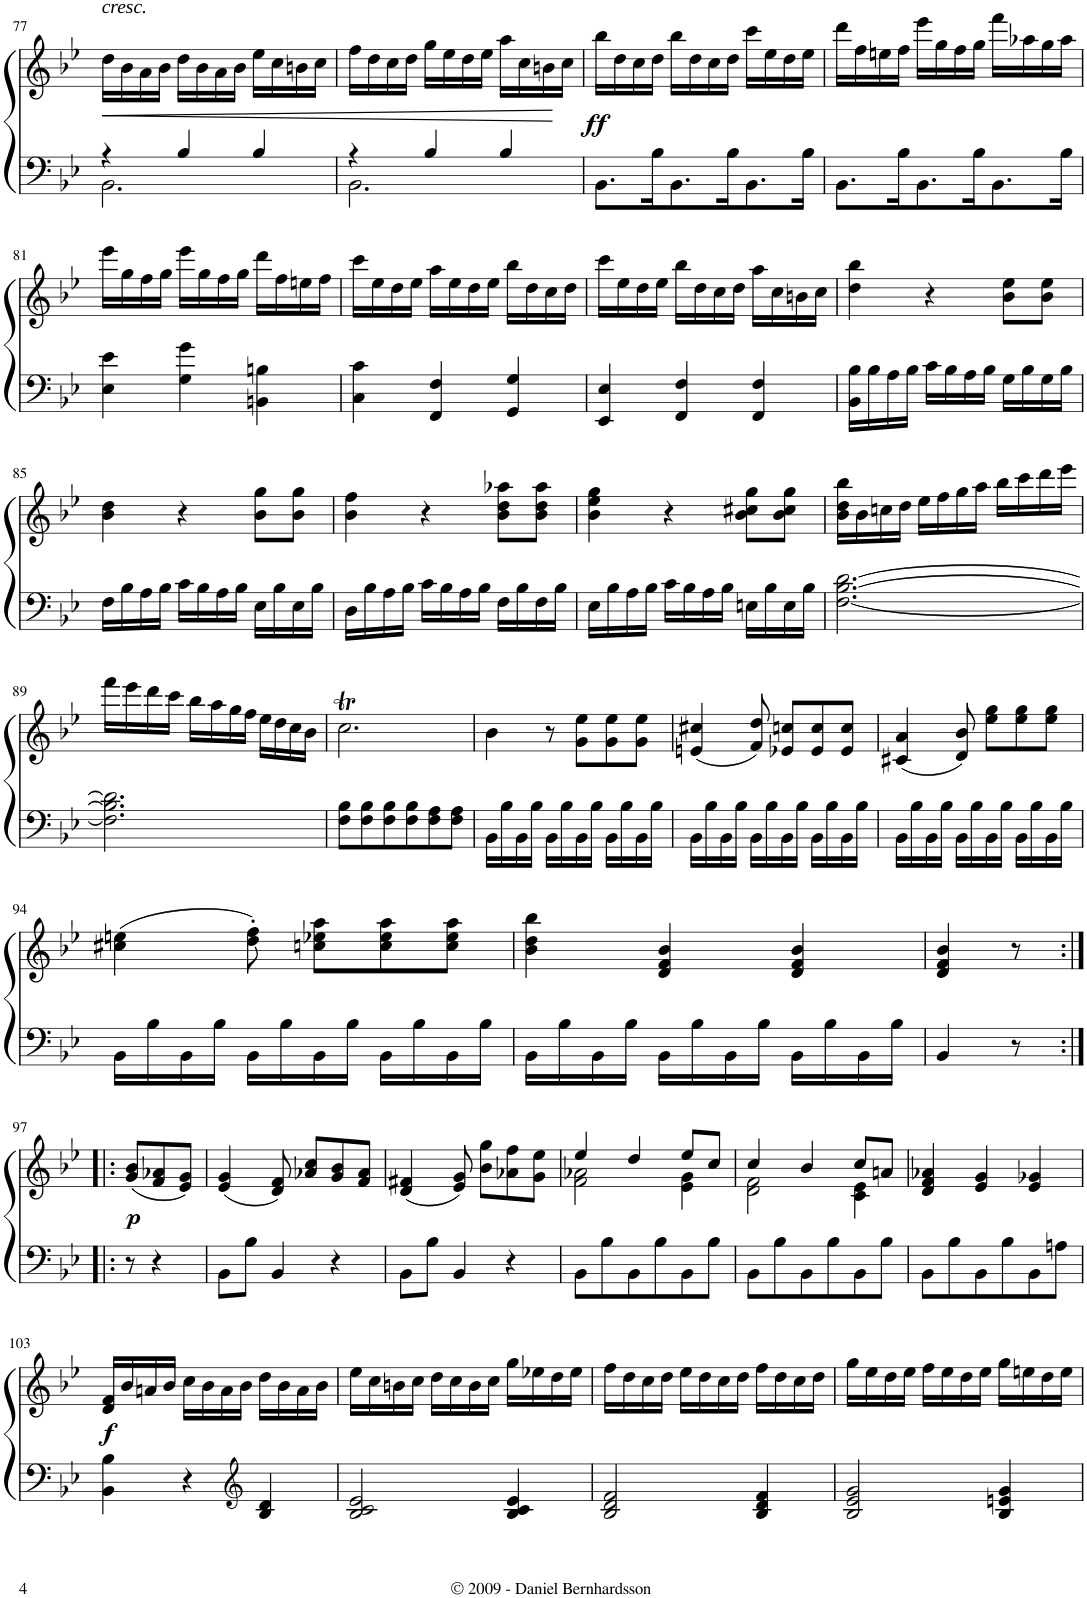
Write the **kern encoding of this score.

**kern	**kern	**dynam
*part1	*part1	*part1
*staff2	*staff1	*staff1/2
*I"Piano	*	*
*I'Pno.	*	*
!!LO:PB:g=z
*clefF4	*clefG2	*
*k[b-e-]	*k[b-e-]	*
*B-:	*B-:	*
*M3/4	*M3/4	*
=77	=77	=77
*^	*	*
!	!	!LO:TX:a:i:t=cresc.	!
!	!	!	!LO:HP:b
4r	2.BB-\	16dd\LL	<
.	.	16b-\	.
.	.	16a\	.
.	.	16b-\JJ	.
4B-/	.	16dd\LL	.
.	.	16b-\	.
.	.	16a\	.
.	.	16b-\JJ	.
4B-/	.	16ee-\LL	.
.	.	16cc\	.
.	.	16bn\	.
.	.	16cc\JJ	.
=78	=78	=78	=78
4r	2.BB-\	16ff\LL	.
.	.	16dd\	.
.	.	16cc\	.
.	.	16dd\JJ	.
4B-/	.	16gg\LL	.
.	.	16ee-\	.
.	.	16dd\	.
.	.	16ee-\JJ	.
4B-/	.	16aa\LL	.
.	.	16cc\	.
.	.	16bn\	.
.	.	16cc\JJ	[
*v	*v	*	*
=79	=79	=79
!	!	!LO:DY:b
8.BB-\L	16bb-\LL	ff
.	16dd\	.
.	16cc\	.
16B-\K	16dd\JJ	.
8.BB-\	16bb-\LL	.
.	16dd\	.
.	16cc\	.
16B-\K	16dd\JJ	.
8.BB-\	16ccc\LL	.
.	16ee-\	.
.	16dd\	.
16B-\Jk	16ee-\JJ	.
=80	=80	=80
8.BB-\L	16ddd\LL	.
.	16ff\	.
.	16een\	.
16B-\K	16ff\JJ	.
8.BB-\	16eee-\LL	.
.	16gg\	.
.	16ff\	.
16B-\K	16gg\JJ	.
8.BB-\	16fff\LL	.
.	16aa-X\	.
.	16gg\	.
16B-\Jk	16aa-\JJ	.
!!LO:LB:g=z
=81	=81	=81
4E-\ 4e-\	16eee-\LL	.
.	16gg\	.
.	16ff\	.
.	16gg\JJ	.
4G\ 4g\	16eee-\LL	.
.	16gg\	.
.	16ff\	.
.	16gg\JJ	.
4BBn\ 4Bn\	16ddd\LL	.
.	16ff\	.
.	16een\	.
.	16ff\JJ	.
=82	=82	=82
4C\ 4c\	16ccc\LL	.
.	16ee-\	.
.	16dd\	.
.	16ee-\JJ	.
4FF/ 4F/	16aa\LL	.
.	16ee-\	.
.	16dd\	.
.	16ee-\JJ	.
4GG/ 4G/	16bb-\LL	.
.	16dd\	.
.	16cc\	.
.	16dd\JJ	.
=83	=83	=83
4EE-/ 4E-/	16ccc\LL	.
.	16ee-\	.
.	16dd\	.
.	16ee-\JJ	.
4FF/ 4F/	16bb-\LL	.
.	16dd\	.
.	16cc\	.
.	16dd\JJ	.
4FF/ 4F/	16aa\LL	.
.	16cc\	.
.	16bn\	.
.	16cc\JJ	.
=84	=84	=84
16BB-\ 16B-\LL	4dd\ 4bb-\	.
16B-\	.	.
16A\	.	.
16B-\JJ	.	.
16c\LL	4r	.
16B-\	.	.
16A\	.	.
16B-\JJ	.	.
16G\LL	8b-\ 8ee-\L	.
16B-\	.	.
16G\	8b-\ 8ee-\J	.
16B-\JJ	.	.
!!LO:LB:g=z
=85	=85	=85
16F\LL	4b-\ 4dd\	.
16B-\	.	.
16A\	.	.
16B-\JJ	.	.
16c\LL	4r	.
16B-\	.	.
16A\	.	.
16B-\JJ	.	.
16E-\LL	8b-\ 8gg\L	.
16B-\	.	.
16E-\	8b-\ 8gg\J	.
16B-\JJ	.	.
=86	=86	=86
16D\LL	4b-\ 4ff\	.
16B-\	.	.
16A\	.	.
16B-\JJ	.	.
16c\LL	4r	.
16B-\	.	.
16A\	.	.
16B-\JJ	.	.
16F\LL	8b-\ 8dd\ 8aa-X\L	.
16B-\	.	.
16F\	8b-\ 8dd\ 8aa-\J	.
16B-\JJ	.	.
=87	=87	=87
16E-\LL	4b-\ 4ee-\ 4gg\	.
16B-\	.	.
16A\	.	.
16B-\JJ	.	.
16c\LL	4r	.
16B-\	.	.
16A\	.	.
16B-\JJ	.	.
16En\LL	8b-\ 8cc#X\ 8gg\L	.
16B-\	.	.
16E\	8b-\ 8cc#\ 8gg\J	.
16B-\JJ	.	.
=88	=88	=88
[2.F\ [2.B-\ [2.d\	16b-\ 16dd\ 16bb-\LL	.
.	16b-\	.
.	16ccn\	.
.	16dd\JJ	.
.	16ee-\LL	.
.	16ff\	.
.	16gg\	.
.	16aa\JJ	.
.	16bb-\LL	.
.	16ccc\	.
.	16ddd\	.
.	16eee-\JJ	.
!!LO:LB:g=z
=89	=89	=89
2.F\] 2.B-\] 2.d\]	16fff\LL	.
.	16eee-\	.
.	16ddd\	.
.	16ccc\JJ	.
.	16bb-\LL	.
.	16aa\	.
.	16gg\	.
.	16ff\JJ	.
.	16ee-\LL	.
.	16dd\	.
.	16cc\	.
.	16b-\JJ	.
=90	=90	=90
8F\ 8B-\L	2.ccT\	.
8F\ 8B-\	.	.
8F\ 8B-\	.	.
8F\ 8B-\	.	.
8F\ 8A\	.	.
8F\ 8A\J	.	.
=91	=91	=91
16BB-\LL	4b-\	.
16B-\	.	.
16BB-\	.	.
16B-\JJ	.	.
16BB-\LL	8r	.
16B-\	.	.
16BB-\	8g\ 8ee-\L	.
16B-\JJ	.	.
16BB-\LL	8g\ 8ee-\	.
16B-\	.	.
16BB-\	8g\ 8ee-\J	.
16B-\JJ	.	.
=92	=92	=92
16BB-\LL	(4en/ 4cc#X/	.
16B-\	.	.
16BB-\	.	.
16B-\JJ	.	.
16BB-\LL	8f/ 8dd/)	.
16B-\	.	.
16BB-\	8e-X/ 8ccn/L	.
16B-\JJ	.	.
16BB-\LL	8e-/ 8cc/	.
16B-\	.	.
16BB-\	8e-/ 8cc/J	.
16B-\JJ	.	.
=93	=93	=93
16BB-\LL	(4c#X/ 4a/	.
16B-\	.	.
16BB-\	.	.
16B-\JJ	.	.
16BB-\LL	8d/ 8b-/)	.
16B-\	.	.
16BB-\	8ee-\ 8gg\L	.
16B-\JJ	.	.
16BB-\LL	8ee-\ 8gg\	.
16B-\	.	.
16BB-\	8ee-\ 8gg\J	.
16B-\JJ	.	.
!!LO:LB:g=z
=94	=94	=94
16BB-\LL	(4cc#X\ 4een\	.
16B-\	.	.
16BB-\	.	.
16B-\JJ	.	.
16BB-\LL	8dd\' 8ff\')	.
16B-\	.	.
16BB-\	8ccn\ 8ee-X\ 8aa\L	.
16B-\JJ	.	.
16BB-\LL	8cc\ 8ee-\ 8aa\	.
16B-\	.	.
16BB-\	8cc\ 8ee-\ 8aa\J	.
16B-\JJ	.	.
=95	=95	=95
16BB-\LL	4b-\ 4dd\ 4bb-\	.
16B-\	.	.
16BB-\	.	.
16B-\JJ	.	.
16BB-\LL	4d/ 4f/ 4b-/	.
16B-\	.	.
16BB-\	.	.
16B-\JJ	.	.
16BB-\LL	4d/ 4f/ 4b-/	.
16B-\	.	.
16BB-\	.	.
16B-\JJ	.	.
=96	=96	=96
4BB-/	4d/ 4f/ 4b-/	.
8r	8r	.
!!LO:LB:g=z
=97:|!|:	=97:|!|:	=97:|!|:
!	!	!LO:DY:b
8r	(8g/ 8b-/L	p
4r	8f/ 8a-X/	.
.	8e-/ 8g/J)	.
=98	=98	=98
8BB-\L	(4e-/ 4g/	.
8B-\J	.	.
4BB-/	8d/ 8f/)	.
.	8a-X/ 8cc/L	.
4r	8g/ 8b-/	.
.	8f/ 8a-/J	.
=99	=99	=99
8BB-\L	(4d/ 4f#X/	.
8B-\J	.	.
4BB-/	8e-/ 8g/)	.
.	8b-\ 8gg\L	.
4r	8a-X\ 8ff\	.
.	8g\ 8ee-\J	.
=100	=100	=100
*	*^	*
8BB-\L	4ee-/	2f\ 2a-X\	.
8B-\	.	.	.
8BB-\	4dd/	.	.
8B-\	.	.	.
8BB-\	8ee-/L	4e-\ 4g\	.
8B-\J	8cc/J	.	.
=101	=101	=101	=101
8BB-\L	4cc/	2d\ 2f\	.
8B-\	.	.	.
8BB-\	4b-/	.	.
8B-\	.	.	.
8BB-\	8cc/L	4c\ 4e-\	.
8B-\J	8an/J	.	.
*	*v	*v	*
=102	=102	=102
8BB-\L	4d/ 4f/ 4a-X/	.
8B-\	.	.
8BB-\	4e-/ 4g/	.
8B-\	.	.
8BB-\	4e-/ 4g-X/	.
8An\J	.	.
!!LO:LB:g=z
=103	=103	=103
!	!	!LO:DY:b
4BB-\ 4B-\	16d/ 16f/LL	f
.	16b-/	.
.	16an/	.
.	16b-/JJ	.
4r	16cc\LL	.
.	16b-\	.
.	16a\	.
.	16b-\JJ	.
*clefG2	*	*
4B-/ 4d/	16dd\LL	.
.	16b-\	.
.	16a\	.
.	16b-\JJ	.
=104	=104	=104
2B-/ 2c/ 2e-/	16ee-\LL	.
.	16cc\	.
.	16bn\	.
.	16cc\JJ	.
.	16dd\LL	.
.	16cc\	.
.	16b\	.
.	16cc\JJ	.
4B-/ 4c/ 4e-/	16gg\LL	.
.	16ee-X\	.
.	16dd\	.
.	16ee-\JJ	.
=105	=105	=105
2B-/ 2d/ 2f/	16ff\LL	.
.	16dd\	.
.	16cc\	.
.	16dd\JJ	.
.	16ee-\LL	.
.	16dd\	.
.	16cc\	.
.	16dd\JJ	.
4B-/ 4d/ 4f/	16ff\LL	.
.	16dd\	.
.	16cc\	.
.	16dd\JJ	.
=106	=106	=106
2B-/ 2e-/ 2g/	16gg\LL	.
.	16ee-\	.
.	16dd\	.
.	16ee-\JJ	.
.	16ff\LL	.
.	16ee-\	.
.	16dd\	.
.	16ee-\JJ	.
4B-/ 4en/ 4g/	16gg\LL	.
.	16een\	.
.	16dd\	.
.	16ee\JJ	.
=	=	=
*-	*-	*-
